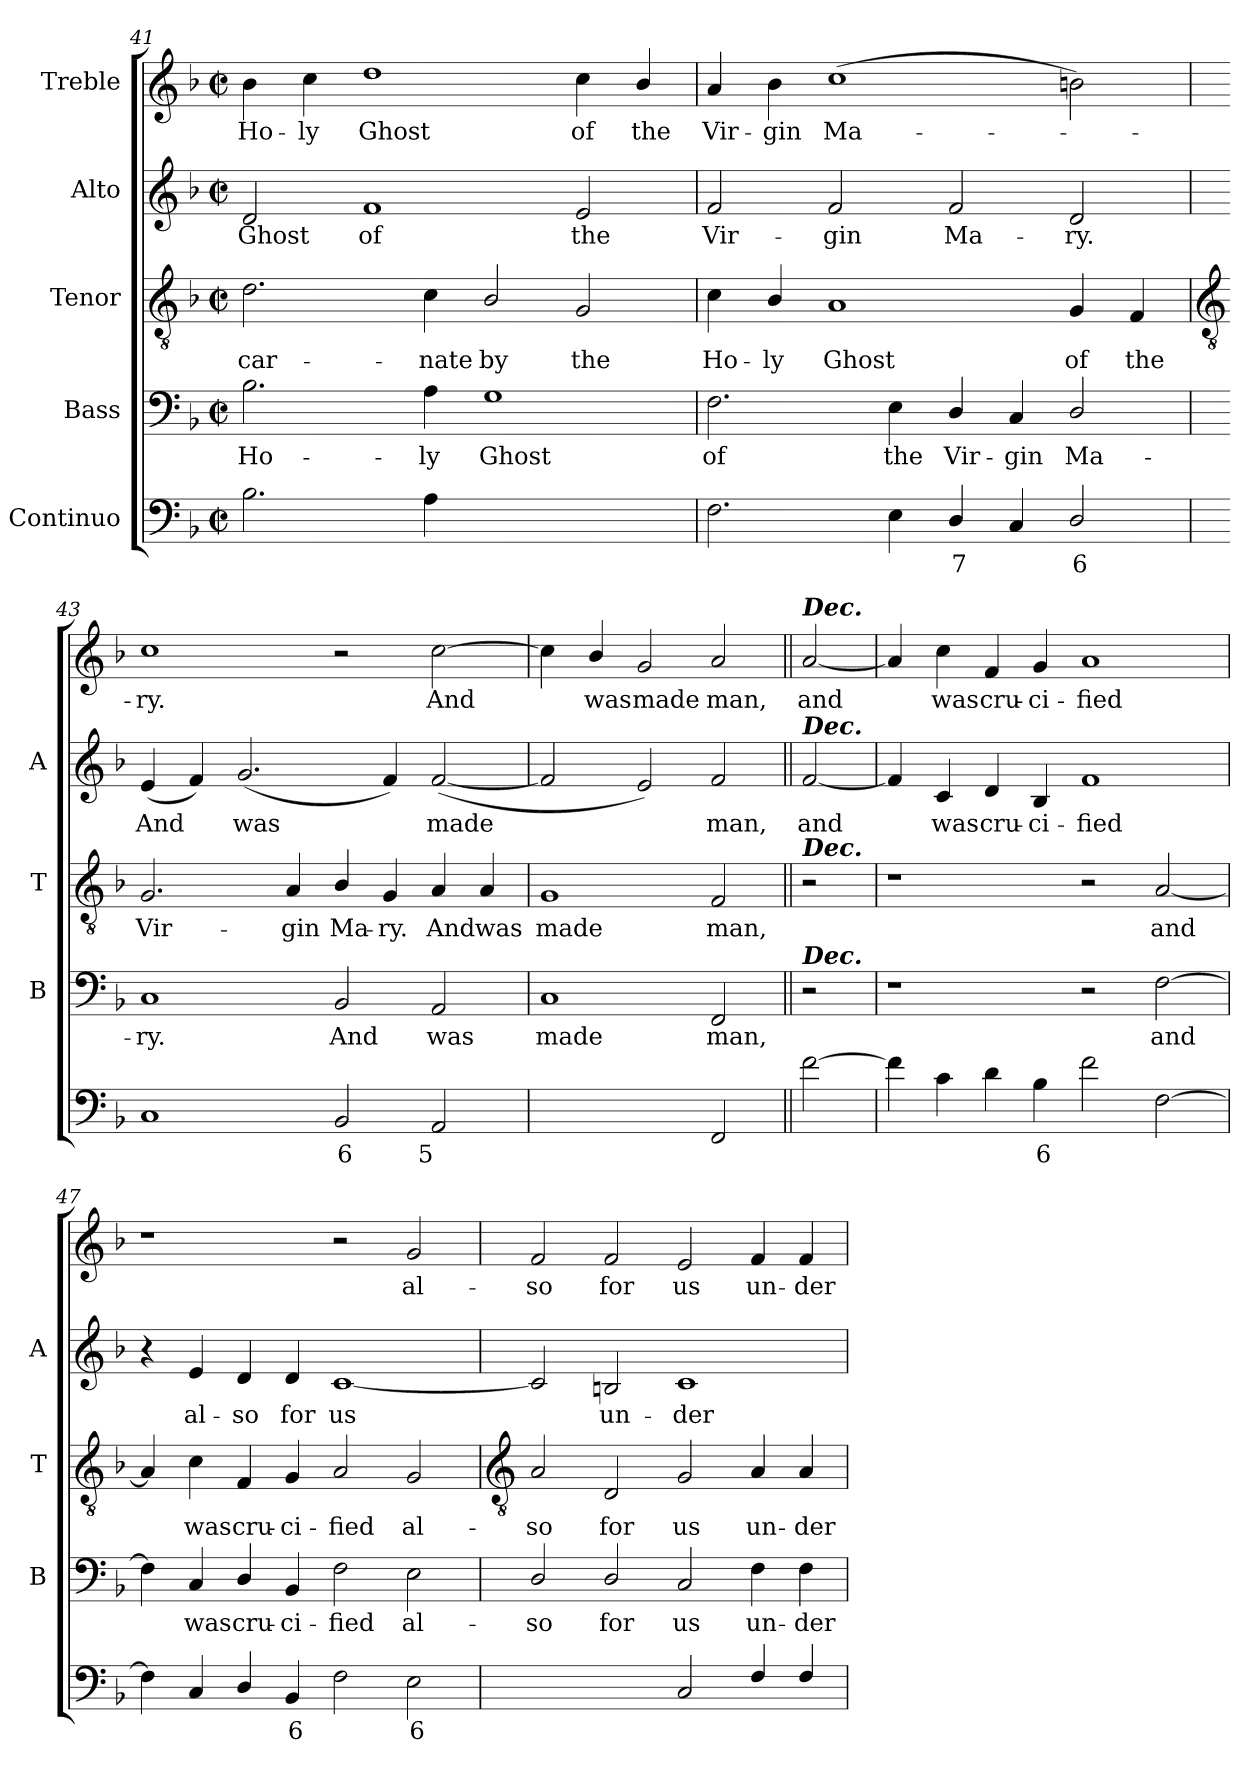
**kern	**text	**kern	**text	**kern	**text	**kern	**text	**kern	**text
*part5	*part5	*part4	*part4	*part3	*part3	*part2	*part2	*part1	*part1
*staff5	*staff5	*staff4	*staff4	*staff3	*staff3	*staff2	*staff2	*staff1	*staff1
*I"Continuo	*	*I"Bass	*	*I"Tenor	*	*I"Alto	*	*I"Treble	*
*	*	*I'B	*	*I'T	*	*I'A	*	*	*
*clefF4	*	*clefF4	*	*clefGv2	*	*clefG2	*	*clefG2	*
*k[b-]	*	*k[b-]	*	*k[b-]	*	*k[b-]	*	*k[b-]	*
*F:	*	*F:	*	*F:	*	*F:	*	*F:	*
*M4/2	*	*M4/2	*	*M4/2	*	*M4/2	*	*M4/2	*
*met(c|)	*	*met(c|)	*	*met(c|)	*	*met(c|)	*	*met(c|)	*
=41	=41	=41	=41	=41	=41	=41	=41	=41	=41
!	!	!	!LO:LY:b	!	!LO:LY:b	!	!LO:LY:b	!	!LO:LY:b
2.B-	.	2.B-	Ho-	2.d	-car-	2d	Ghost	4b-	Ho-
!	!	!	!	!	!	!	!	!	!LO:LY:b
.	.	.	.	.	.	.	.	4cc	-ly
!	!	!	!	!	!	!	!LO:LY:b	!	!LO:LY:b
.	.	.	.	.	.	1f	of	1dd	Ghost
!	!	!	!LO:LY:b	!	!LO:LY:b	!	!	!	!
4A	.	4A	-ly	4c	-nate	.	.	.	.
!	!LO:LY:b	!	!LO:LY:b	!	!LO:LY:b	!	!	!	!
[2Gyy	7	1G	Ghost	2B-/	by	.	.	.	.
!	!LO:LY:b	!	!	!	!LO:LY:b	!	!LO:LY:b	!	!LO:LY:b
2Gyy]	6	.	.	2G	the	2e	the	4cc	of
!	!	!	!	!	!	!	!	!	!LO:LY:b
.	.	.	.	.	.	.	.	4b-/	the
=42	=42	=42	=42	=42	=42	=42	=42	=42	=42
!	!	!	!LO:LY:b	!	!LO:LY:b	!	!LO:LY:b	!	!LO:LY:b
2.F	.	2.F	of	4c	Ho-	2f	Vir-	4a	Vir-
!	!	!	!	!	!LO:LY:b	!	!	!	!LO:LY:b
.	.	.	.	4B-/	-ly	.	.	4b-	-gin
!	!	!	!	!	!LO:LY:b	!	!LO:LY:b	!	!LO:LY:b
.	.	.	.	1A	Ghost	2f	-gin	(>1cc	Ma-
!	!	!	!LO:LY:b	!	!	!	!	!	!
4E	.	4E	the	.	.	.	.	.	.
!	!LO:LY:b	!	!LO:LY:b	!	!	!	!LO:LY:b	!	!
4D/	7	4D/	Vir-	.	.	2f	Ma-	.	.
!	!	!	!LO:LY:b	!	!	!	!	!	!
4C	.	4C	-gin	.	.	.	.	.	.
!	!LO:LY:b	!	!LO:LY:b	!	!LO:LY:b	!	!LO:LY:b	!	!
2D/	6	2D/	Ma-	4G	of	2d	-ry.	2bn)	.
!	!	!	!	!	!LO:LY:b	!	!	!	!
.	.	.	.	4F	the	.	.	.	.
!!LO:LB:g=z
=43	=43	=43	=43	=43	=43	=43	=43	=43	=43
*	*	*	*	*clefGv2	*	*	*	*	*
!	!	!	!LO:LY:b	!	!LO:LY:b	!	!LO:LY:b	!	!LO:LY:b
1C	.	1C	-ry.	2.G	Vir-	(<4e	And	1cc	ry.
.	.	.	.	.	.	4f)	.	.	.
!	!	!	!	!	!	!	!LO:LY:b	!	!
.	.	.	.	.	.	(<2.g	was	.	.
!	!	!	!	!	!LO:LY:b	!	!	!	!
.	.	.	.	4A	-gin	.	.	.	.
!	!LO:LY:b	!	!LO:LY:b	!	!LO:LY:b	!	!	!	!
2BB-	6	2BB-	And	4B-/	Ma-	.	.	2r	.
!	!	!	!	!	!LO:LY:b	!	!	!	!
.	.	.	.	4G	-ry.	4f)	.	.	.
!	!LO:LY:b	!	!LO:LY:b	!	!LO:LY:b	!	!LO:LY:b	!	!LO:LY:b
2AA	5	2AA	was	4A	And	(<[2f	made	[2cc	And
!	!	!	!	!	!LO:LY:b	!	!	!	!
.	.	.	.	4A	was	.	.	.	.
=44	=44	=44	=44	=44	=44	=44	=44	=44	=44
!	!LO:LY:b	!	!LO:LY:b	!	!LO:LY:b	!	!	!	!
[2Cyy	4	1C	made	1G	made	2f]	.	4cc]	.
!	!	!	!	!	!	!	!	!	!LO:LY:b
.	.	.	.	.	.	.	.	4b-/	was
!	!LO:LY:b	!	!	!	!	!	!	!	!LO:LY:b
2Cyy]	3	.	.	.	.	2e)	.	2g	made
!	!	!	!LO:LY:b	!	!LO:LY:b	!	!LO:LY:b	!	!LO:LY:b
2FF	.	2FF	man,	2F	man,	2f	man,	2a	man,
=45||	=45||	=45||	=45||	=45||	=45||	=45||	=45||	=45||	=45||
!	!	!	!	!	!	!	!	!LO:TX:a:Bi:t=Dec.	!
!	!	!	!	!	!	!LO:TX:a:Bi:t=Dec.	!	!	!
!	!	!	!	!LO:TX:a:Bi:t=Dec.	!	!	!	!	!
!	!	!LO:TX:a:Bi:t=Dec.	!	!	!	!	!	!	!
!	!	!	!	!	!	!	!LO:LY:b	!	!LO:LY:b
[2f	.	2r	.	2r	.	[2f	and	[2a	and
=46	=46	=46	=46	=46	=46	=46	=46	=46	=46
4f]	.	1r	.	1r	.	4f]	.	4a]	.
!	!	!	!	!	!	!	!LO:LY:b	!	!LO:LY:b
4c	.	.	.	.	.	4c	was	4cc	was
!	!	!	!	!	!	!	!LO:LY:b	!	!LO:LY:b
4d	.	.	.	.	.	4d	cru-	4f	cru-
!	!LO:LY:b	!	!	!	!	!	!LO:LY:b	!	!LO:LY:b
4B-	6	.	.	.	.	4B-	-ci-	4g	-ci-
!	!	!	!	!	!	!	!LO:LY:b	!	!LO:LY:b
2f	.	2r	.	2r	.	1f	-fied	1a	-fied
!	!	!	!LO:LY:b	!	!LO:LY:b	!	!	!	!
[2F	.	[2F	and	[2A	and	.	.	.	.
=47	=47	=47	=47	=47	=47	=47	=47	=47	=47
4F]	.	4F]	.	4A]	.	4r	.	1r	.
!	!	!	!LO:LY:b	!	!LO:LY:b	!	!LO:LY:b	!	!
4C	.	4C	was	4c	was	4e	al-	.	.
!	!	!	!LO:LY:b	!	!LO:LY:b	!	!LO:LY:b	!	!
4D/	.	4D/	cru-	4F	cru-	4d	-so	.	.
!	!LO:LY:b	!	!LO:LY:b	!	!LO:LY:b	!	!LO:LY:b	!	!
4BB-	6	4BB-	-ci-	4G	-ci-	4d	for	.	.
!	!	!	!LO:LY:b	!	!LO:LY:b	!	!LO:LY:b	!	!
2F	.	2F	-fied	2A	-fied	[1c	us	2r	.
!	!LO:LY:b	!	!LO:LY:b	!	!LO:LY:b	!	!	!	!LO:LY:b
2E	6	2E	al-	2G	al-	.	.	2g	al-
!!LO:LB:g=z
=48	=48	=48	=48	=48	=48	=48	=48	=48	=48
*	*	*	*	*clefGv2	*	*	*	*	*
!	!LO:LY:b	!	!LO:LY:b	!	!LO:LY:b	!	!	!	!LO:LY:b
*^	*	*	*	*	*	*	*	*	*
[2D/yy	0ryy	7	2D/	-so	2A	-so	2c]	.	2f	-so
!	!	!LO:LY:b	!	!LO:LY:b	!	!LO:LY:b	!	!LO:LY:b	!	!LO:LY:b
2D/yy]	.	6	2D/	for	2D	for	2Bn	un-	2f	for
!	!	!	!	!LO:LY:b	!	!LO:LY:b	!	!LO:LY:b	!	!LO:LY:b
2C	.	.	2C	us	2G	us	1c	-der	2e	us
!	!	!	!	!LO:LY:b	!	!LO:LY:b	!	!	!	!LO:LY:b
4F	.	.	4F	un-	4A	un-	.	.	4f	un-
!	!	!	!	!LO:LY:b	!	!LO:LY:b	!	!	!	!LO:LY:b
4F	.	.	4F	-der	4A	-der	.	.	4f	-der
*v	*v	*	*	*	*	*	*	*	*	*
=	=	=	=	=	=	=	=	=	=
*-	*-	*-	*-	*-	*-	*-	*-	*-	*-
